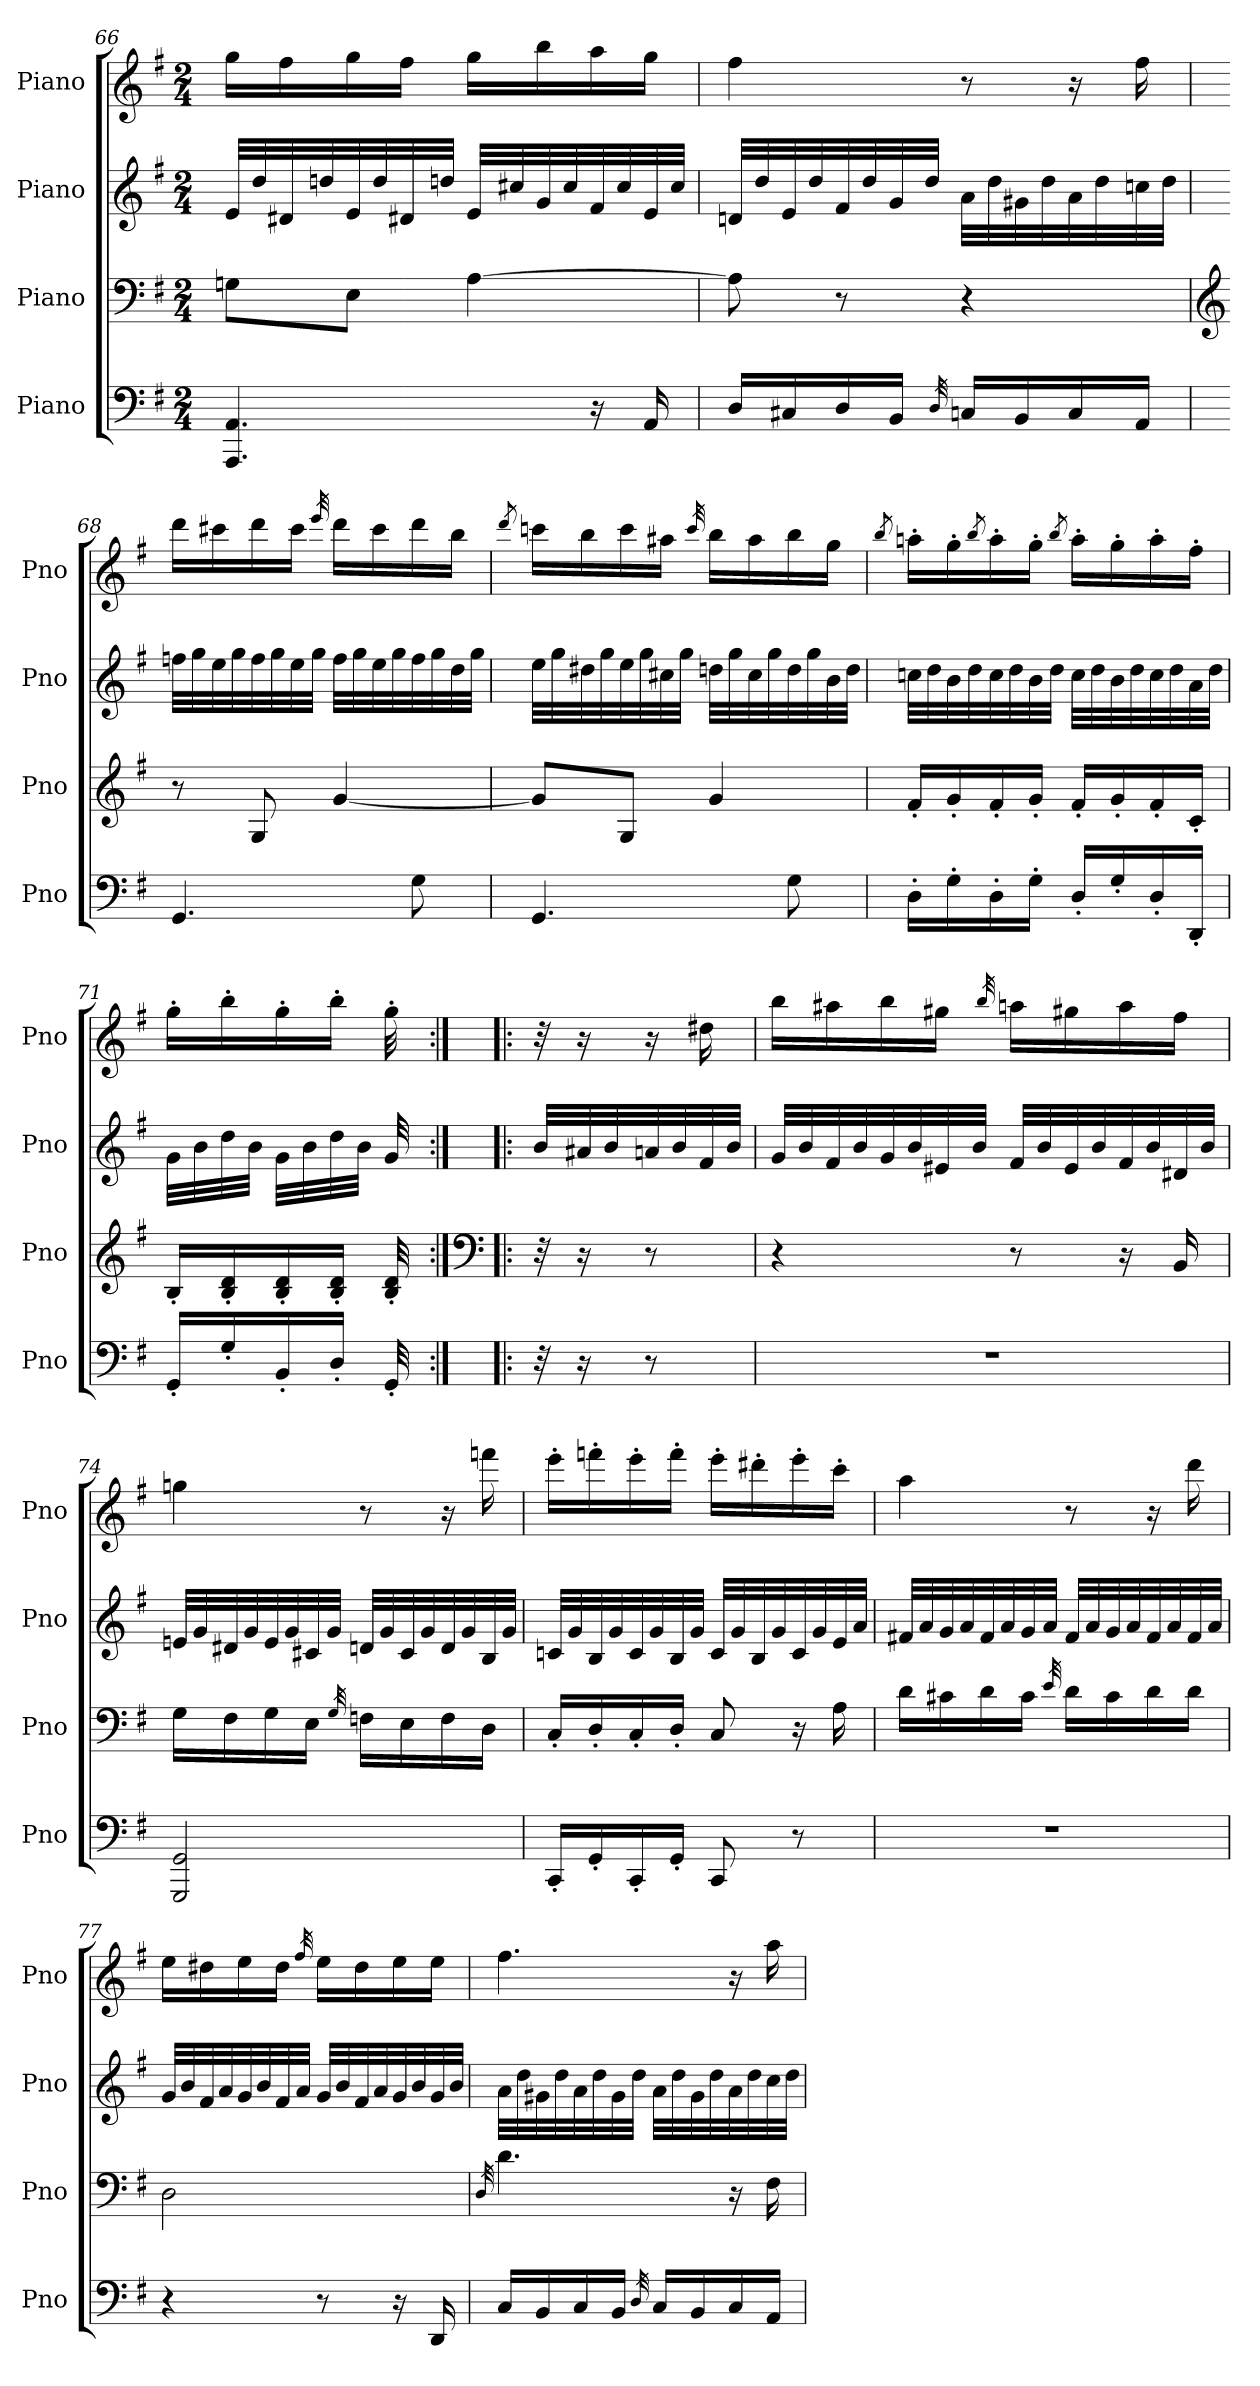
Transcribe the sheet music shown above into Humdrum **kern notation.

**kern	**kern	**kern	**kern
*part4	*part3	*part2	*part1
*staff4	*staff3	*staff2	*staff1
*I"Piano	*I"Piano	*I"Piano	*I"Piano
*I'Pno	*I'Pno	*I'Pno	*I'Pno
*clefF4	*clefF4	*clefG2	*clefG2
*k[f#]	*k[f#]	*k[f#]	*k[f#]
*M2/4	*M2/4	*M2/4	*M2/4
=66	=66	=66	=66
4.AAA/ 4.AA/	8Gn\L	32e/LLL	16gg\LL
.	.	32dd/	.
.	.	32d#X/	16ff#\
.	.	32ddn/	.
.	8E\J	32e/	16gg\
.	.	32dd/	.
.	.	32d#X/	16ff#\JJ
.	.	32ddn/JJJ	.
.	[4A\	32e/LLL	16gg\LL
.	.	32cc#X/	.
.	.	32g/	16bb\
.	.	32cc#/	.
16r	.	32f#/	16aa\
.	.	32cc#/	.
16AA/	.	32e/	16gg\JJ
.	.	32cc#/JJJ	.
!!LO:LB:g=z
=67	=67	=67	=67
16D/LL	8A\]	32dn/LLL	4ff#\
.	.	32dd/	.
16C#X/	.	32e/	.
.	.	32dd/	.
16D/	8r	32f#/	.
.	.	32dd/	.
16BB/JJ	.	32g/	.
.	.	32dd/JJJ	.
32qD/	.	.	.
16Cn/LL	4r	32a\LLL	8r
.	.	32dd\	.
16BB/	.	32g#X\	.
.	.	32dd\	.
16C/	.	32a\	16r
.	.	32dd\	.
16AA/JJ	.	32ccn\	16ff#\
.	.	32dd\JJJ	.
=68	=68	=68	=68
*	*clefG2	*	*
4.GG/	8r	32ffn\LLL	16ddd\LL
.	.	32gg\	.
.	.	32ee\	16ccc#X\
.	.	32gg\	.
.	8G/	32ff\	16ddd\
.	.	32gg\	.
.	.	32ee\	16ccc#\JJ
.	.	32gg\JJJ	.
.	.	.	32qeee/
.	[4g/	32ff\LLL	16ddd\LL
.	.	32gg\	.
.	.	32ee\	16ccc#\
.	.	32gg\	.
8G\	.	32ff\	16ddd\
.	.	32gg\	.
.	.	32dd\	16bb\JJ
.	.	32gg\JJJ	.
!!LO:LB:g=z
=69	=69	=69	=69
.	.	.	8qddd/
4.GG/	8g/L]	32ee\LLL	16cccn\LL
.	.	32gg\	.
.	.	32dd#X\	16bb\
.	.	32gg\	.
.	8G/J	32ee\	16ccc\
.	.	32gg\	.
.	.	32cc#X\	16aa#X\JJ
.	.	32gg\JJJ	.
.	.	.	32qccc/
.	4g/	32ddn\LLL	16bb\LL
.	.	32gg\	.
.	.	32cc#\	16aa#\
.	.	32gg\	.
8G\	.	32dd\	16bb\
.	.	32gg\	.
.	.	32b\	16gg\JJ
.	.	32dd\JJJ	.
=70	=70	=70	=70
.	.	.	8qbb/
16D'\LL	16f#'/LL	32ccn\LLL	16aan'\LL
.	.	32dd\	.
16G'\	16g'/	32b\	16gg'\
.	.	32dd\	.
.	.	.	8qbb/
16D'\	16f#'/	32cc\	16aa'\
.	.	32dd\	.
16G'\JJ	16g'/JJ	32b\	16gg'\JJ
.	.	32dd\JJJ	.
.	.	.	8qbb/
16D'/LL	16f#'/LL	32cc\LLL	16aa'\LL
.	.	32dd\	.
16G'/	16g'/	32b\	16gg'\
.	.	32dd\	.
16D'/	16f#'/	32cc\	16aa'\
.	.	32dd\	.
16DD'/JJ	16c'/JJ	32a\	16ff#'\JJ
.	.	32dd\JJJ	.
=71	=71	=71	=71
16GG'/LL	16B'/LL	32g\LLL	16gg'\LL
.	.	32b\	.
16G'/	16B/' 16d/'	32dd\	16bb'\
.	.	32b\JJJ	.
16BB'/	16B/' 16d/'	32g\LLL	16gg'\
.	.	32b\	.
16D'/JJ	16B/' 16d/'JJ	32dd\	16bb'\JJ
.	.	32b\JJJ	.
32GG'/	32B/' 32d/'	32g/	32gg'\
!!LO:PB:g=z
=72:|!|:	=72:|!|:	=72:|!|:	=72:|!|:
*	*clefF4	*	*
32r	32r	32b/LLL	32r
16r	16r	32a#X/	16r
.	.	32b/	.
8r	8r	32an/	16r
.	.	32b/	.
.	.	32f#/	16dd#X\
.	.	32b/JJJ	.
=73	=73	=73	=73
2r	4r	32g/LLL	16bb\LL
.	.	32b/	.
.	.	32f#/	16aa#X\
.	.	32b/	.
.	.	32g/	16bb\
.	.	32b/	.
.	.	32e#X/	16gg#X\JJ
.	.	32b/JJJ	.
.	.	.	32qbb/
.	8r	32f#/LLL	16aan\LL
.	.	32b/	.
.	.	32e#/	16gg#X\
.	.	32b/	.
.	16r	32f#/	16aa\
.	.	32b/	.
.	16BB/	32d#X/	16ff#\JJ
.	.	32b/JJJ	.
=74	=74	=74	=74
2GGG/ 2GG/	16G\LL	32en/LLL	4ggn\
.	.	32g/	.
.	16F#\	32d#X/	.
.	.	32g/	.
.	16G\	32e/	.
.	.	32g/	.
.	16E\JJ	32c#X/	.
.	.	32g/JJJ	.
.	32qG/	.	.
.	16Fn\LL	32dn/LLL	8r
.	.	32g/	.
.	16E\	32c#/	.
.	.	32g/	.
.	16F\	32d/	16r
.	.	32g/	.
.	16D\JJ	32B/	16fffn\
.	.	32g/JJJ	.
!!LO:LB:g=z
=75	=75	=75	=75
16CC'/LL	16C'/LL	32cn/LLL	16eee'\LL
.	.	32g/	.
16GG'/	16D'/	32B/	16fffn'\
.	.	32g/	.
16CC'/	16C'/	32c/	16eee'\
.	.	32g/	.
16GG'/JJ	16D'/JJ	32B/	16fff'\JJ
.	.	32g/JJJ	.
8CC/	8C/	32c/LLL	16eee'\LL
.	.	32g/	.
.	.	32B/	16ddd#X'\
.	.	32g/	.
8r	16r	32c/	16eee'\
.	.	32g/	.
.	16A\	32e/	16ccc'\JJ
.	.	32a/JJJ	.
=76	=76	=76	=76
2r	16d\LL	32f#X/LLL	4aa\
.	.	32a/	.
.	16c#X\	32g/	.
.	.	32a/	.
.	16d\	32f#/	.
.	.	32a/	.
.	16c#\JJ	32g/	.
.	.	32a/JJJ	.
.	32qe/	.	.
.	16d\LL	32f#/LLL	8r
.	.	32a/	.
.	16c#\	32g/	.
.	.	32a/	.
.	16d\	32f#/	16r
.	.	32a/	.
.	16d\JJ	32f#/	16ddd\
.	.	32a/JJJ	.
=77	=77	=77	=77
4r	2D\	32g/LLL	16ee\LL
.	.	32b/	.
.	.	32f#/	16dd#X\
.	.	32a/	.
.	.	32g/	16ee\
.	.	32b/	.
.	.	32f#/	16dd#\JJ
.	.	32a/JJJ	.
.	.	.	32qff#/
8r	.	32g/LLL	16ee\LL
.	.	32b/	.
.	.	32f#/	16dd#\
.	.	32a/	.
16r	.	32g/	16ee\
.	.	32b/	.
16DD/	.	32g/	16ee\JJ
.	.	32b/JJJ	.
!!LO:LB:g=z
=78	=78	=78	=78
.	32qD/	.	.
16C/LL	4.d\	32a\LLL	4.ff#\
.	.	32dd\	.
16BB/	.	32g#X\	.
.	.	32dd\	.
16C/	.	32a\	.
.	.	32dd\	.
16BB/JJ	.	32g#\	.
.	.	32dd\JJJ	.
32qD/	.	.	.
16C/LL	.	32a\LLL	.
.	.	32dd\	.
16BB/	.	32g#\	.
.	.	32dd\	.
16C/	16r	32a\	16r
.	.	32dd\	.
16AA/JJ	16F#\	32cc\	16aa\
.	.	32dd\JJJ	.
=	=	=	=
*-	*-	*-	*-
